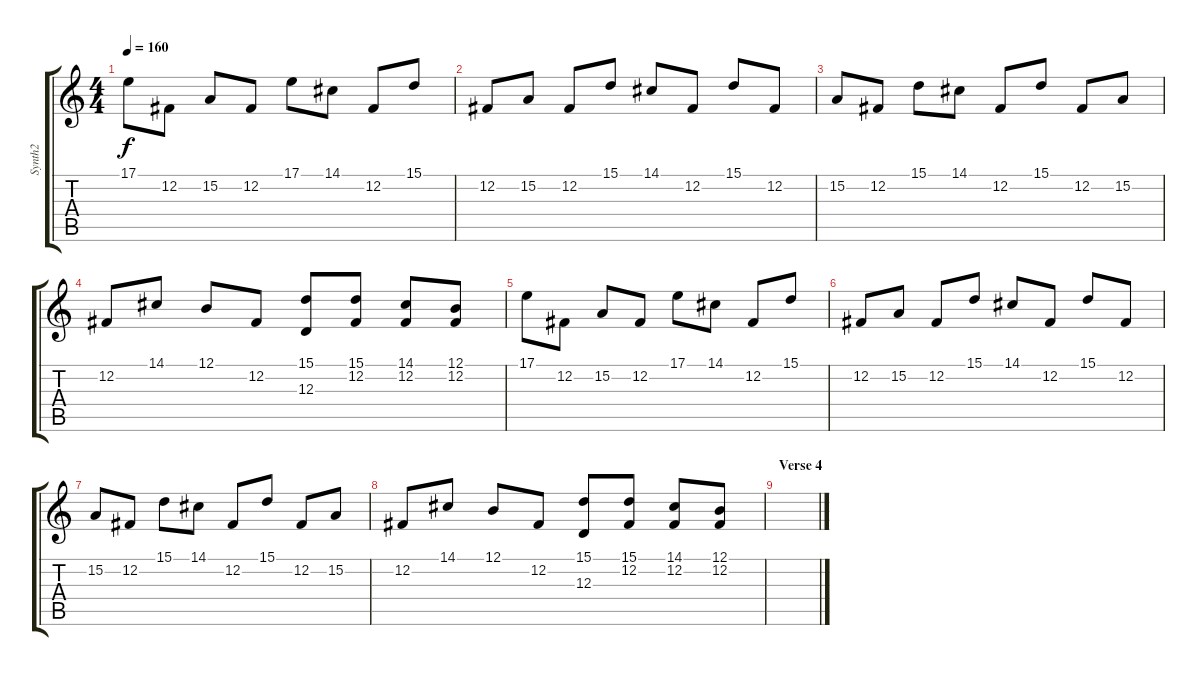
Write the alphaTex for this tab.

\track ("Synth2" "Synth2") {instrument synthstrings2}
\staff {score tabs}
\tuning (B3 Gb3 D3 A2 E2 B1) {hide}
\ts (4 4)
\tempo 160
\clef g2
\ks c
17.1.8{dy f} 12.2.8 15.2.8 12.2.8 17.1.8 14.1.8 12.2.8 15.1.8 |
12.2.8 15.2.8 12.2.8 15.1.8 14.1.8 12.2.8 15.1.8 12.2.8 |
15.2.8 12.2.8 15.1.8 14.1.8 12.2.8 15.1.8 12.2.8 15.2.8 |
12.2.8 14.1.8 12.1.8 12.2.8 (15.1 12.3).8 (15.1 12.2).8 (14.1 12.2).8 (12.1 12.2).8 |
17.1.8 12.2.8 15.2.8 12.2.8 17.1.8 14.1.8 12.2.8 15.1.8 |
12.2.8 15.2.8 12.2.8 15.1.8 14.1.8 12.2.8 15.1.8 12.2.8 |
15.2.8 12.2.8 15.1.8 14.1.8 12.2.8 15.1.8 12.2.8 15.2.8 |
12.2.8 14.1.8 12.1.8 12.2.8 (15.1 12.3).8 (15.1 12.2).8 (14.1 12.2).8 (12.1 12.2).8 |
\section ("" "Verse 4")
